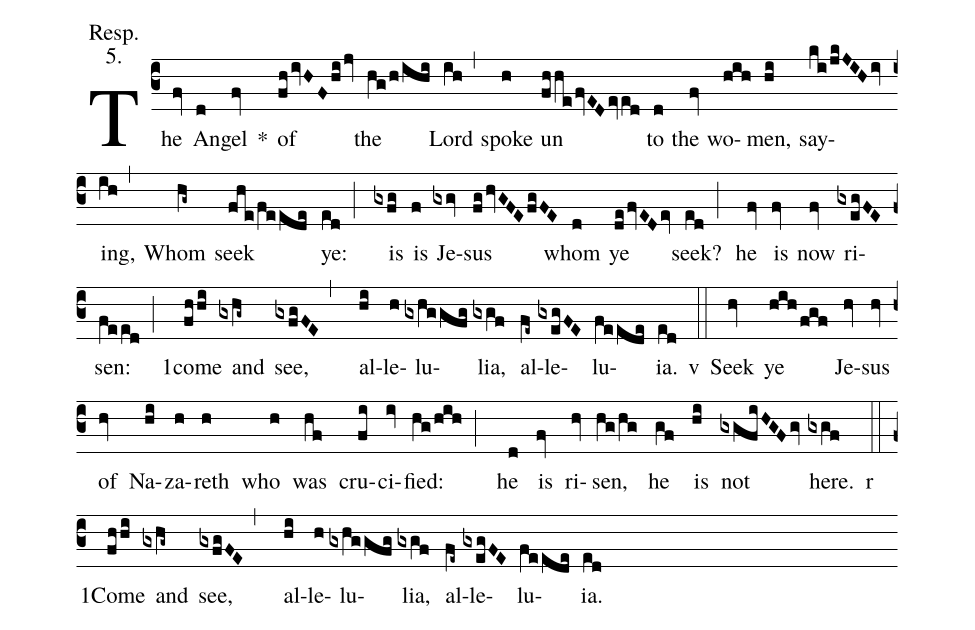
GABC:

annotation: Resp.;
annotation: 5.;
%%
(c3) The(fv) An(d)gel(fv) <sp>*</sp>() of(fhivHFhijv) the(hg/h/ihi) Lord(ih,) spoke(h) un(fhhefvEDeved) to(d) the(fv) wo(hih)men,(hi) say(ki/jkJIHiv)ing,(ih,) Whom(hg~) seek(fhe/feede) ye:(ed;) is(gxfg) is(f) Je(gxgv)sus(fghvGFEfgFE) whom(d) ye(defvEDev) seek?(ed;) he(fv) is(fv) now(fv) ri(gxegFE)sen:(feed;) <sp>1</sp>come(fhhi) and(gxhg~) see,(gxfgFE,) al(hi)le(h)lu(gxhggfg)lia,(gxgf) al(fe~)le(gxegFE)lu(feede)ia.(ed)

<sp>v</sp>(::) Seek(hv) ye(hih/fgf) Je(hv)sus(hv) of(hv) Na(hi)za(h)reth(h) who(h) was(hf) cru(fi)ci(iv)fied:(hg/hih;) he(d) is(fv) ri(hv)sen,(hg/hg) he(gf) is(hi) not(gxgfiHGFgv) here.(gxgf)

<sp>r</sp>(::) <sp>1</sp>Come(fhhi) and(gxhg~) see,(gxfgFE,) al(hi)le(h)lu(gxhggfg)lia,(gxgf) al(fe~)le(gxegFE)lu(feede)ia.(ed)
